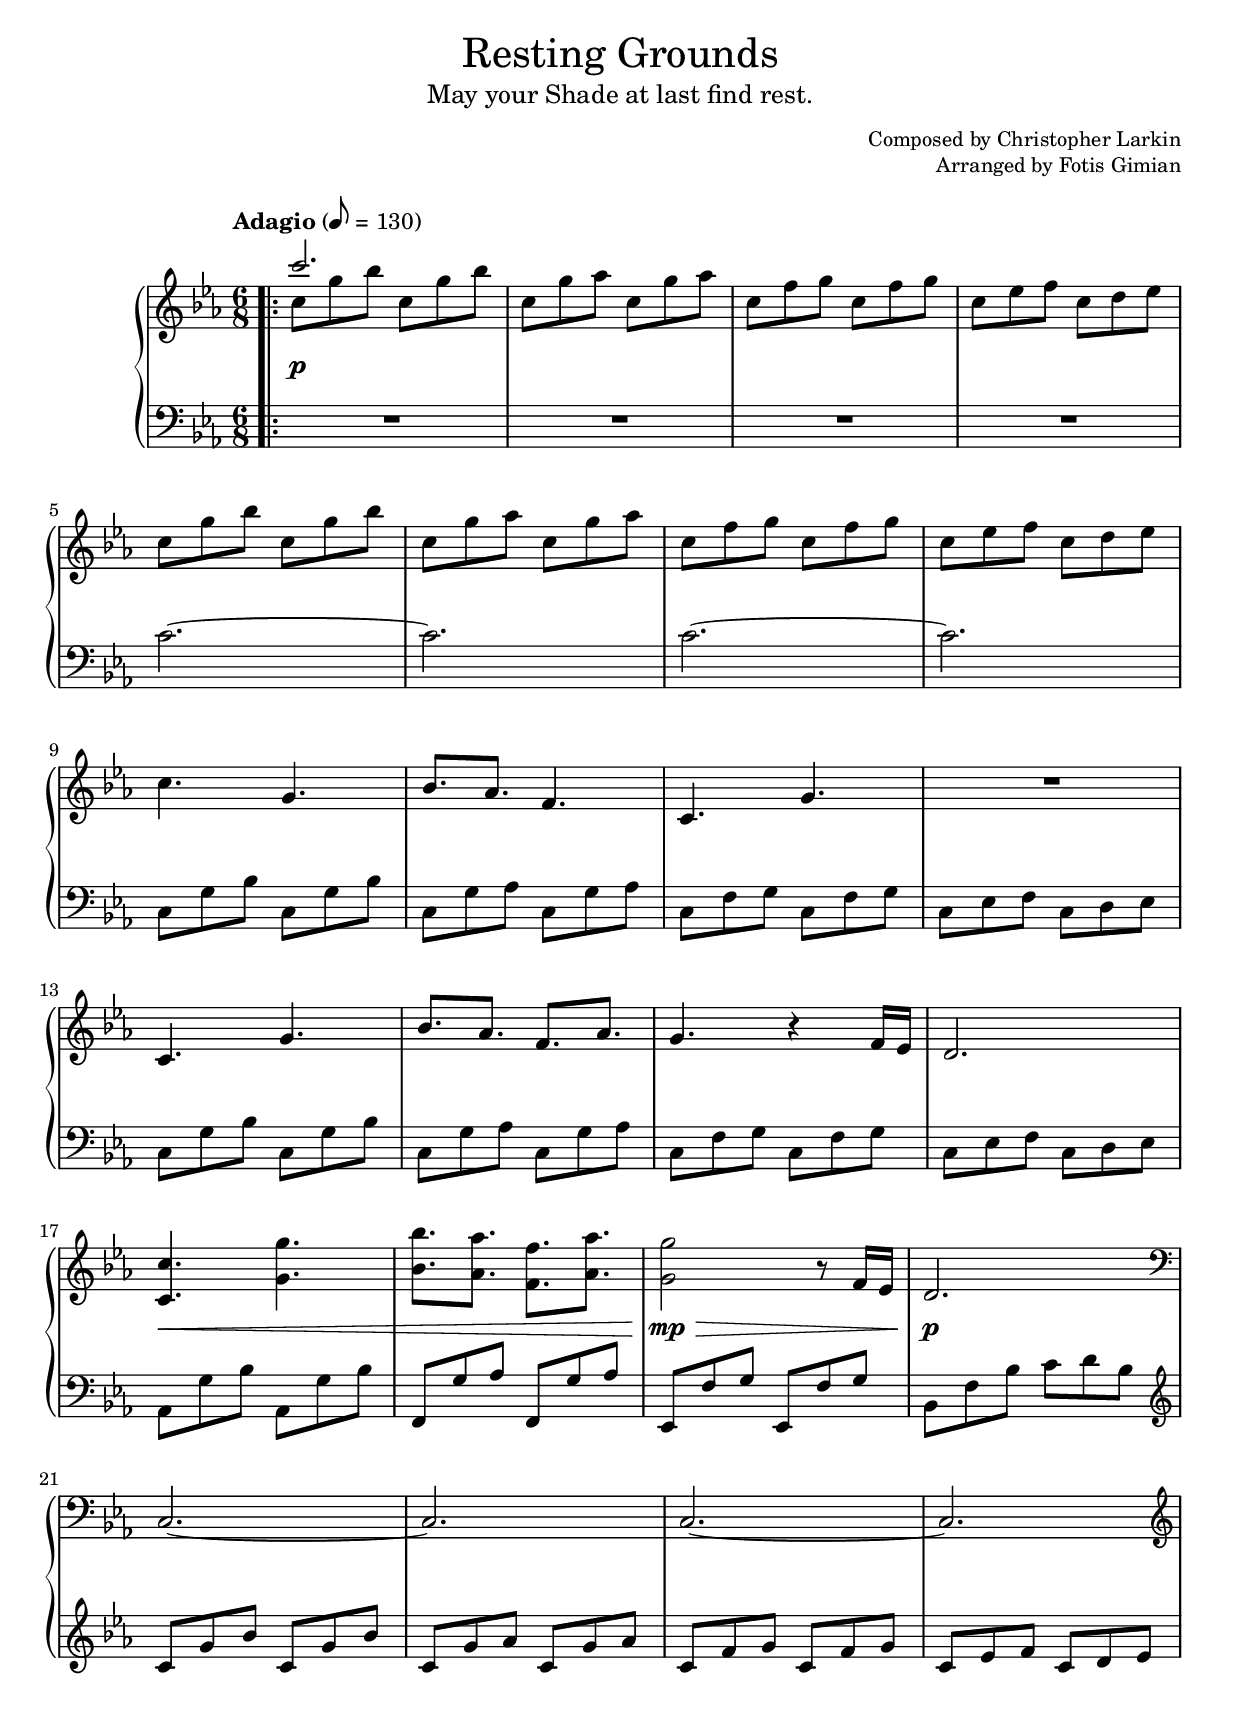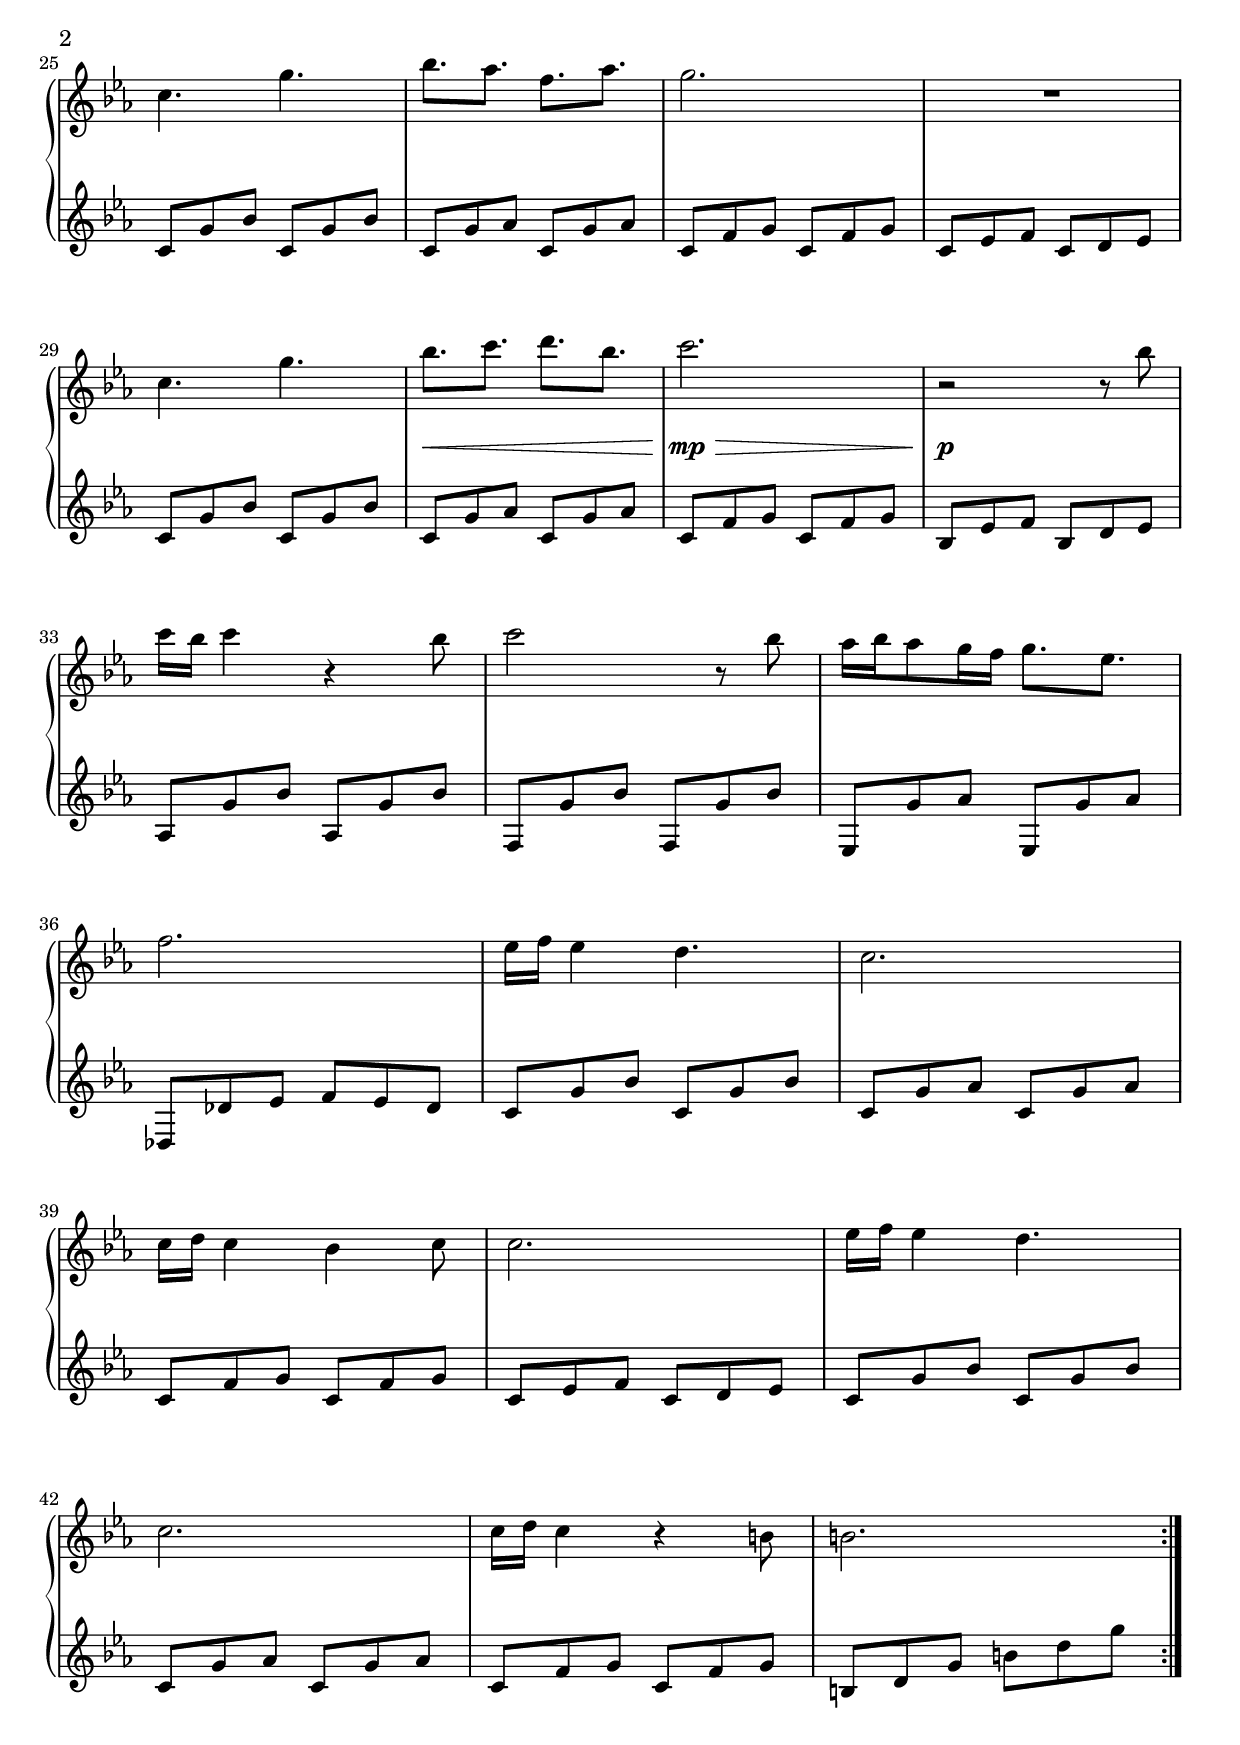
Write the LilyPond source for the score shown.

\version "2.22.1"
\language "english"

\header {
  title = "Resting Grounds"
  subtitle = "May your Shade at last find rest."
  composer = "Christopher Larkin"
  arranger = "Fotis Gimian"
}

global = {
  \key c \minor
  \time 6/8
  \tempo "Adagio" 8 = 130
}

right = \relative c'' {
  \global
  \bar ".|:"
  << { c'2. } \\ { c,8 g' bf c, g' bf } >>
  c,8 g' af c, g' af
  c,8 f g c, f g
  c,8 ef f c d ef
  c8 g' bf c, g' bf
  c,8 g' af c, g' af
  c,8 f g c, f g
  c,8 ef f c d ef
  c4. g
  bf8. af f4.
  c4. g'
  R2.
  c,4. g'
  bf8. af f af
  g4. r4 f16 ef
  d2.
  <c c'>4. <g' g'>
  <bf bf'>8. <af af'> <f f'> <af af'>
  <g g'>2 r8 f16 ef
  d2.
  \clef bass c, ~ c
  c ~ c
  \clef treble c''4. g'
  bf8. af f af
  g2.
  R2.
  c,4. g'
  bf8. c d bf
  c2.
  r2 r8 bf
  c16 bf c4 r4 bf8
  c2 r8 bf
  af16 bf af8 g16 f g8. ef
  f2.
  ef16 f ef4 d4.
  c2.
  c16 d c4 bf c8
  c2.
  ef16 f ef4 d4.
  c2.
  c16 d c4 r4 b8
  b2.
  \bar ":|."
}

left = \relative c' {
  \global
  \clef bass
  R2.*4
  c2. ~ c
  c2. ~ c
  c,8 g' bf c, g' bf
  c,8 g' af c, g' af
  c,8 f g c, f g
  c,8 ef f c d ef
  c8 g' bf c, g' bf
  c,8 g' af c, g' af
  c,8 f g c, f g
  c,8 ef f c d ef
  af,8 g' bf af, g' bf
  f,8 g' af f, g' af
  ef,8 f' g ef, f' g
  bf,8 f' bf c d bf
  \clef treble c g' bf c, g' bf
  c, g' af c, g' af
  c, f g c, f g
  c, ef f c d ef
  c g' bf c, g' bf
  c, g' af c, g' af
  c, f g c, f g
  c, ef f c d ef
  c g' bf c, g' bf
  c, g' af c, g' af
  c, f g c, f g
  bf, ef f bf, d ef
  af, g' bf af, g' bf
  f, g' bf f, g' bf
  ef,, g' af ef, g' af
  df,, df' ef f ef df
  c g' bf c, g' bf
  c, g' af c, g' af
  c, f g c, f g
  c, ef f c d ef
  c g' bf c, g' bf
  c, g' af c, g' af
  c, f g c, f g
  b, d g b d g
}

dynamics = {
  s2.*16\p
  s2.*2\<
  s2.\!\mp\>
  s2.*10\!\p
  s2.*1\<
  s2.*1\!\mp\>
  s2.*13\!\p
}

pages = 2
systems = 12
staffDistance = #11.5

\header {
  % Remove default LilyPond tagline.
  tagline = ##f
}

\book {
  \paper {
    % Configure score pages and system spacing.
    page-count = \pages
    system-count = \systems

    % Fill the score to the bottom of the page.
    ragged-last-bottom = ##f

    % Customise the header style.
    bookTitleMarkup = \markup {
      \vspace #2
      \column {
        % Space between the title and subtitle.
        \override #'(baseline-skip . 3.5)
        \column {
          \fill-line {
            \huge \larger \larger \larger
            \fromproperty #'header:title
          }
          \fill-line {
            \large \fromproperty #'header:subtitle
          }
        }
        \vspace #0.7
        % Space between the composer and arranger.
        \override #'(baseline-skip . 2.5)
        \column {
          \fill-line {
            \null
            \smaller \concat { "Composed by " \fromproperty #'header:composer }
          }
          \fill-line {
            \null
            \smaller \concat { "Arranged by " \fromproperty #'header:arranger }
          }
        }
        \vspace #0.5
      }
    }
  }

  \score {
    \layout {
      % Set the minimum distance between staffs within a system.
      \context {
        \Score
        \override StaffGrouper.staff-staff-spacing.minimum-distance = \staffDistance
      }

      % Increase the space below the tempo marking.
      \override Score.MetronomeMark.padding = #5

      % Ensure that octave lines show the va characters.
      \set Staff.ottavationMarkups = #ottavation-ordinals
    }

    \new PianoStaff <<
      \new Staff \right
      \new Dynamics \dynamics
      \new Staff \left
    >>

    \midi {
      % Ensure a MIDI file is exported.
    }
  }
}

